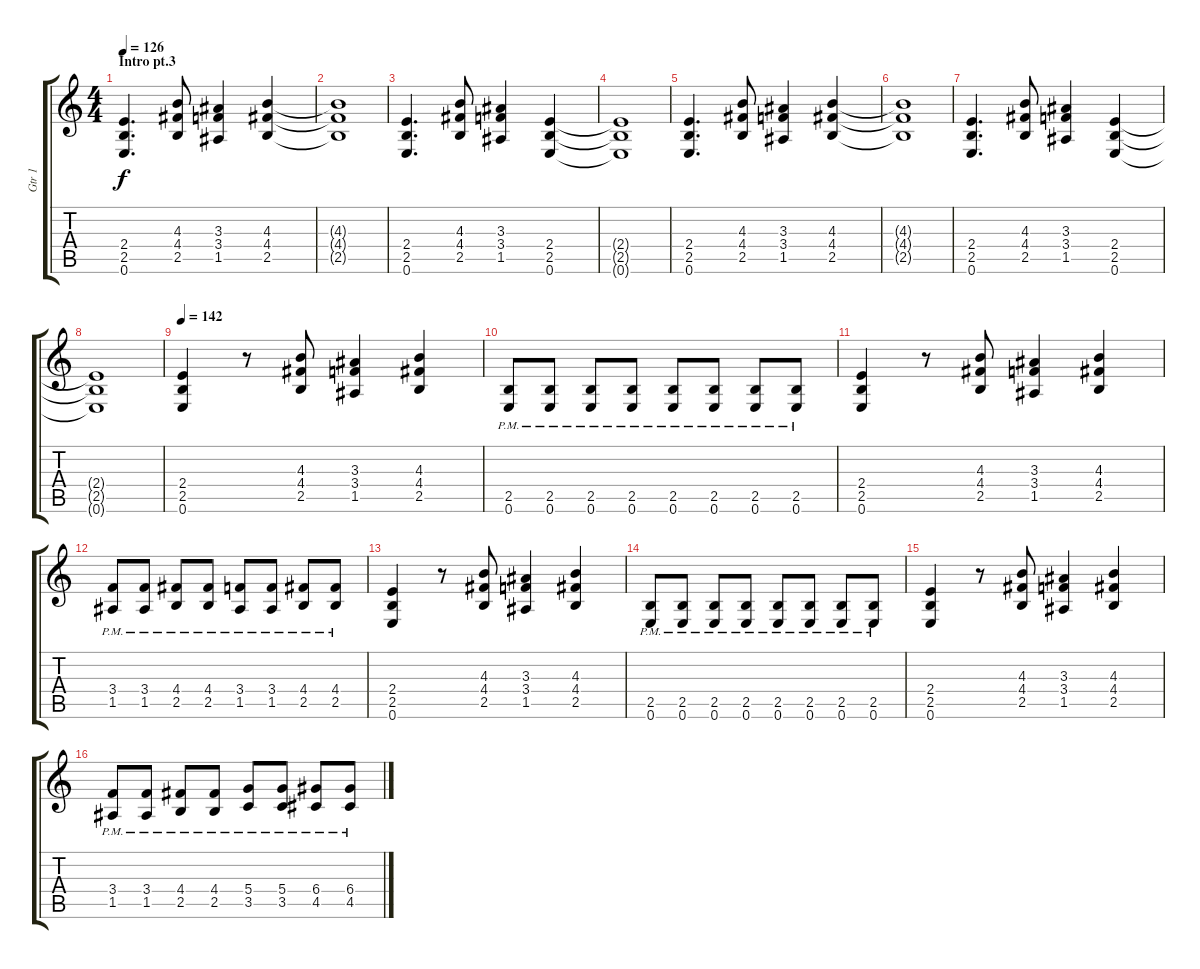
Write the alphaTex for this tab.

\track ("Gtr 1" "Gtr 1") {instrument acousticguitarsteel}
\staff {score tabs}
\tuning (E4 B3 G3 D3 A2 E2) {hide}
\ts (4 4)
\section ("" "Intro pt.3")
\tempo 126
\clef g2
\ks c
(2.4 2.5 0.6).4{d dy f volume 16} (4.3 4.4 2.5).8 (3.3 3.4 1.5).4 (4.3 4.4 2.5).4 |
(4.3{t} 4.4{t} 2.5{t}).1 |
(2.4 2.5 0.6).4{d} (4.3 4.4 2.5).8 (3.3 3.4 1.5).4 (2.4 2.5 0.6).4 |
(2.4{t} 2.5{t} 0.6{t}).1 |
(2.4 2.5 0.6).4{d} (4.3 4.4 2.5).8 (3.3 3.4 1.5).4 (4.3 4.4 2.5).4 |
(4.3{t} 4.4{t} 2.5{t}).1 |
(2.4 2.5 0.6).4{d} (4.3 4.4 2.5).8 (3.3 3.4 1.5).4 (2.4 2.5 0.6).4 |
(2.4{t} 2.5{t} 0.6{t}).1 |
\tempo 142
(2.4 2.5 0.6).4{volume 12} r.8 (4.3 4.4 2.5).8 (3.3 3.4 1.5).4 (4.3 4.4 2.5).4 |
(2.5{pm} 0.6{pm}).8 (2.5{pm} 0.6{pm}).8 (2.5{pm} 0.6{pm}).8 (2.5{pm} 0.6{pm}).8 (2.5{pm} 0.6{pm}).8 (2.5{pm} 0.6{pm}).8 (2.5{pm} 0.6{pm}).8 (2.5{pm} 0.6{pm}).8 |
(2.4 2.5 0.6).4 r.8 (4.3 4.4 2.5).8 (3.3 3.4 1.5).4 (4.3 4.4 2.5).4 |
(3.4{pm} 1.5{pm}).8 (3.4{pm} 1.5{pm}).8 (4.4{pm} 2.5{pm}).8 (4.4{pm} 2.5{pm}).8 (3.4{pm} 1.5{pm}).8 (3.4{pm} 1.5{pm}).8 (4.4{pm} 2.5{pm}).8 (4.4{pm} 2.5{pm}).8 |
(2.4 2.5 0.6).4 r.8 (4.3 4.4 2.5).8 (3.3 3.4 1.5).4 (4.3 4.4 2.5).4 |
(2.5{pm} 0.6{pm}).8 (2.5{pm} 0.6{pm}).8 (2.5{pm} 0.6{pm}).8 (2.5{pm} 0.6{pm}).8 (2.5{pm} 0.6{pm}).8 (2.5{pm} 0.6{pm}).8 (2.5{pm} 0.6{pm}).8 (2.5{pm} 0.6{pm}).8 |
(2.4 2.5 0.6).4 r.8 (4.3 4.4 2.5).8 (3.3 3.4 1.5).4 (4.3 4.4 2.5).4 |
(3.4{pm} 1.5{pm}).8 (3.4{pm} 1.5{pm}).8 (4.4{pm} 2.5{pm}).8 (4.4{pm} 2.5{pm}).8 (5.4{pm} 3.5{pm}).8 (5.4{pm} 3.5{pm}).8 (6.4{pm} 4.5{pm}).8 (6.4{pm} 4.5{pm}).8
